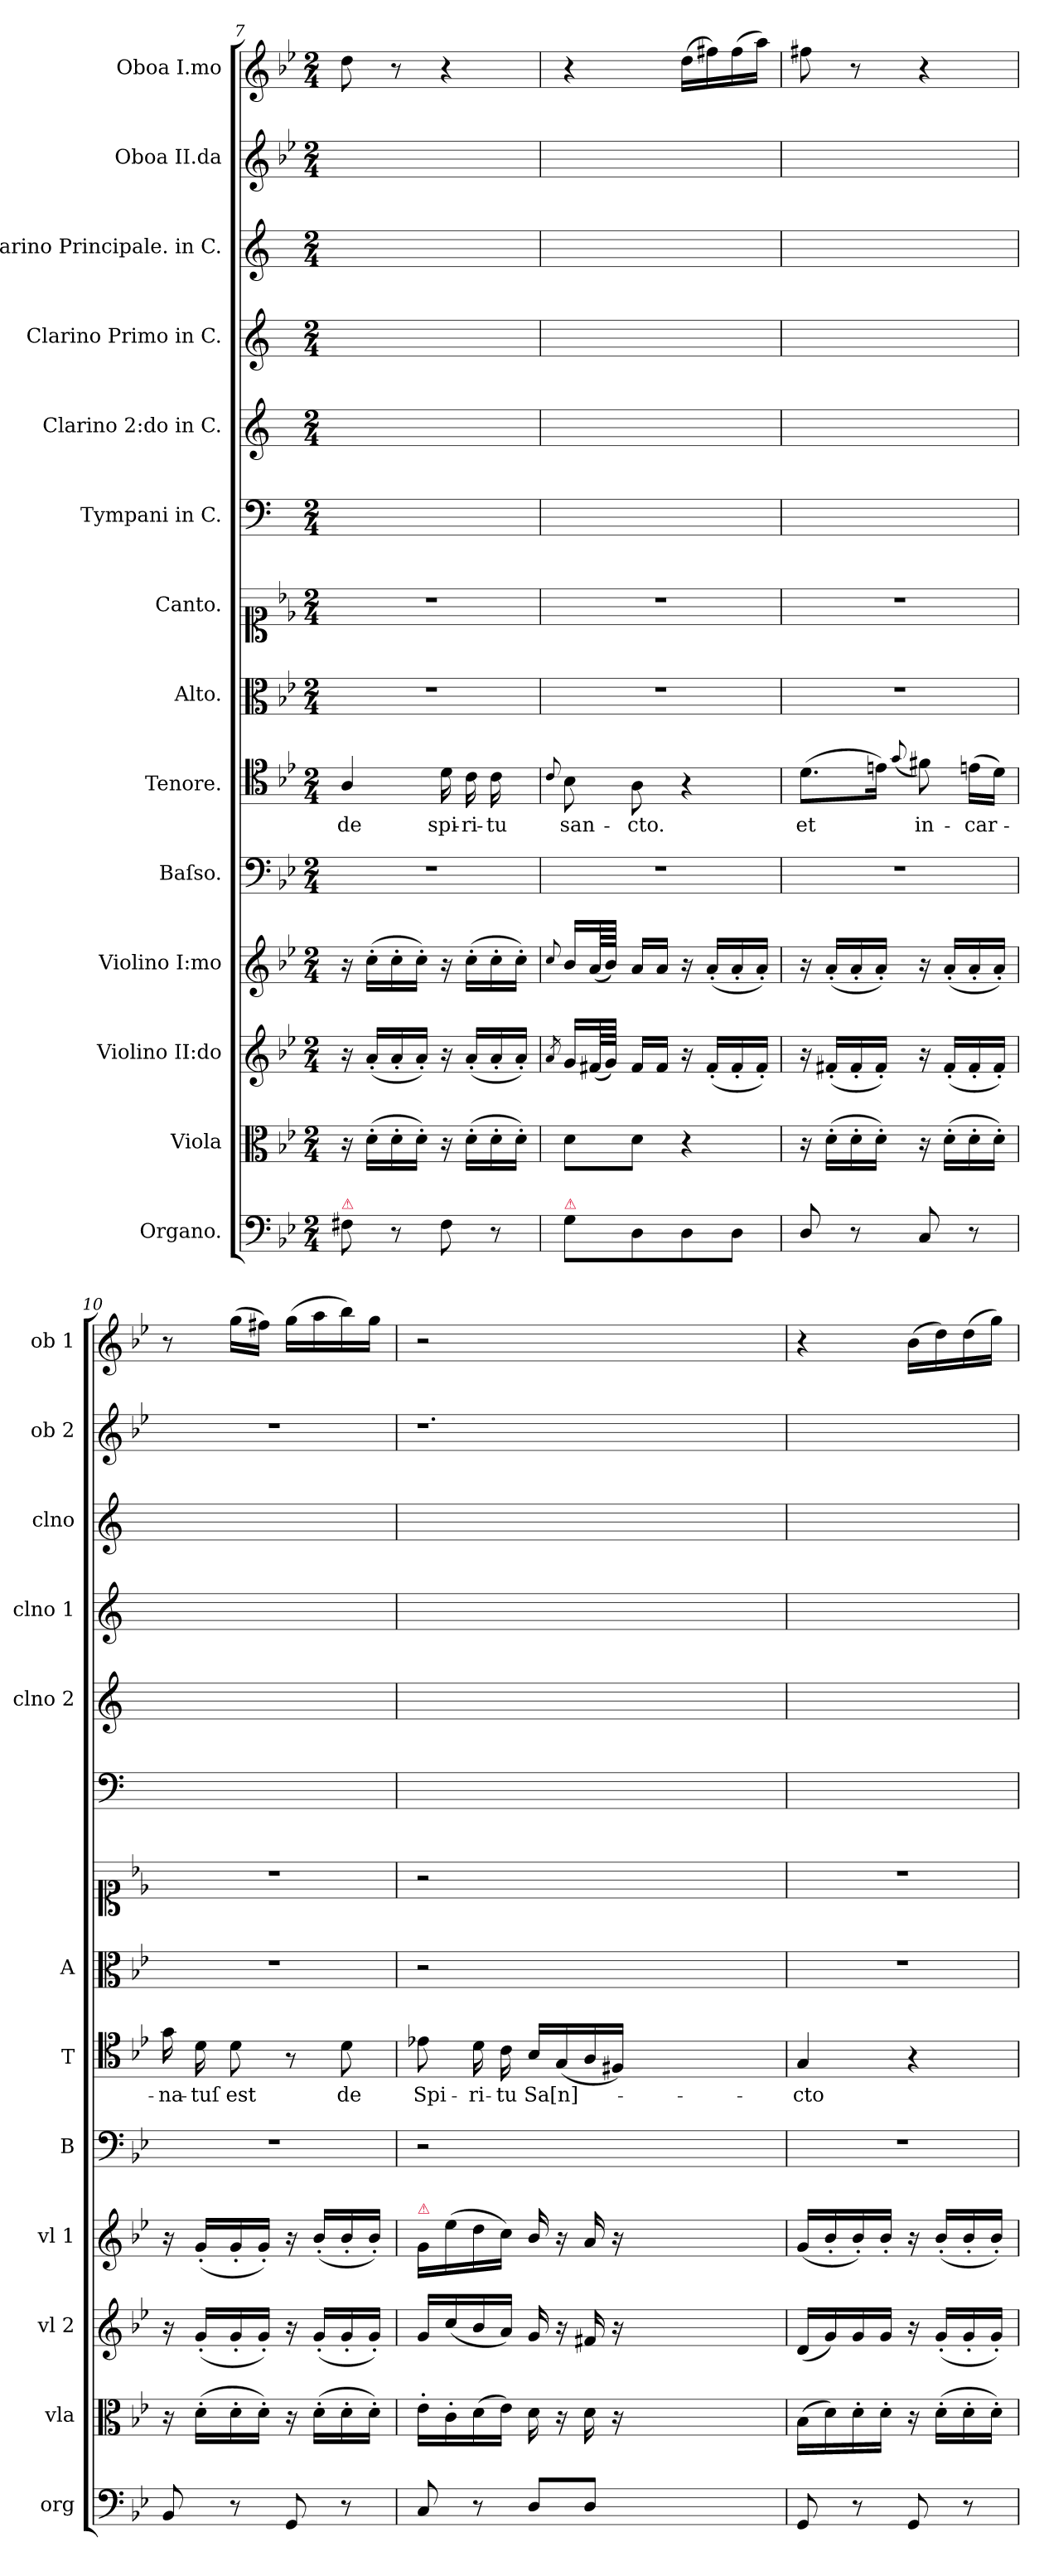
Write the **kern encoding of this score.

**kern	**kern	**kern	**kern	**kern	**kern	**text	**kern	**kern	**kern	**kern	**kern	**kern	**kern	**kern
*part14	*part13	*part12	*part11	*part10	*part9	*part9	*part8	*part7	*part6	*part5	*part4	*part3	*part2	*part1
*staff14	*staff13	*staff12	*staff11	*staff10	*staff9	*staff9	*staff8	*staff7	*staff6	*staff5	*staff4	*staff3	*staff2	*staff1
*I"Organo.	*I"Viola	*I"Violino II:do	*I"Violino I:mo	*I"Baſso.	*I"Tenore.	*	*I"Alto.	*I"Canto.	*I"Tympani in C.	*I"Clarino 2:do in C.	*I"Clarino Primo in C.	*I"Clarino Principale. in C.	*I"Oboa II.da	*I"Oboa I.mo
*I'org	*I'vla	*I'vl 2	*I'vl 1	*I'B	*I'T	*	*I'A	*	*	*I'clno 2	*I'clno 1	*I'clno	*I'ob 2	*I'ob 1
*clefF4	*clefC3	*clefG2	*clefG2	*clefF4	*clefC4	*	*clefC3	*clefC1	*clefF4	*clefG2	*clefG2	*clefG2	*clefG2	*clefG2
*k[b-e-]	*k[b-e-]	*k[b-e-]	*k[b-e-]	*k[b-e-]	*k[b-e-]	*	*k[b-e-]	*k[b-e-]	*k[]	*k[]	*k[]	*k[]	*k[b-e-]	*k[b-e-]
*g:	*g:	*g:	*g:	*g:	*g:	*	*g:	*g:	*	*	*	*	*g:	*g:
*M2/4	*M2/4	*M2/4	*M2/4	*M2/4	*M2/4	*	*M2/4	*M2/4	*M2/4	*M2/4	*M2/4	*M2/4	*M2/4	*M2/4
=7	=7	=7	=7	=7	=7	=7	=7	=7	=7	=7	=7	=7	=7	=7
!LO:TX:a:color=crimson:t=⚠	!	!	!	!	!	!	!	!	!	!	!	!	!	!
8F#X\	16r	16r	16r	2r	4A/	de	2r	2r	2ryy	2ryy	2ryy	2ryy	2ryy	8dd\
.	(>16d'>\LL	(<16a'</LL	(>16cc'>\LL	.	.	.	.	.	.	.	.	.	.	.
8r	16d'>\	16a'</	16cc'>\	.	.	.	.	.	.	.	.	.	.	8r
.	16d'>\JJ)	16a'</JJ)	16cc'>\JJ)	.	.	.	.	.	.	.	.	.	.	.
8F#\	16r	16r	16r	.	16d\	spi-	.	.	.	.	.	.	.	4r
.	(>16d'>\LL	(<16a'</LL	(>16cc'>\LL	.	16c\	-ri-	.	.	.	.	.	.	.	.
8r	16d'>\	16a'</	16cc'>\	.	16c\	-tu	.	.	.	.	.	.	.	.
.	16d'>\JJ)	16a'</JJ)	16cc'>\JJ)	.	16ryy	.	.	.	.	.	.	.	.	.
=8	=8	=8	=8	=8	=8	=8	=8	=8	=8	=8	=8	=8	=8	=8
.	.	8qa/	8qqcc/	.	8qqc/	.	.	.	.	.	.	.	.	.
!LO:TX:a:color=crimson:t=⚠	!	!	!	!	!	!	!	!	!	!	!	!	!	!
8G\L	8d\L	16g/LL	16b-/LL	2r	8B-\	san-	2r	2r	2ryy	2ryy	2ryy	2ryy	2ryy	4r
.	.	(<64f#X/LL	(<64a/LL	.	.	.	.	.	.	.	.	.	.	.
.	.	64g/JJJJ)	64b-/JJJJ)	.	.	.	.	.	.	.	.	.	.	.
.	.	32ryy	32ryy	.	.	.	.	.	.	.	.	.	.	.
8D\	8d\J	16f#/LL	16a/LL	.	8A\	-cto.	.	.	.	.	.	.	.	.
.	.	16f#/JJ	16a/JJ	.	.	.	.	.	.	.	.	.	.	.
8D\	4r	16r	16r	.	4r	.	.	.	.	.	.	.	.	(>16dd\LL
.	.	(<16f#'</LL	(<16a'</LL	.	.	.	.	.	.	.	.	.	.	16ff#X\)
8D\J	.	16f#'</	16a'</	.	.	.	.	.	.	.	.	.	.	(>16ff#\
.	.	16f#'</JJ)	16a'</JJ)	.	.	.	.	.	.	.	.	.	.	16aa\JJ)
=9	=9	=9	=9	=9	=9	=9	=9	=9	=9	=9	=9	=9	=9	=9
8D/	16r	16r	16r	2r	(>8.d\L	et	2r	2r	2ryy	2ryy	2ryy	2ryy	2ryy	8ff#X\
.	(>16d'>\LL	(<16f#X'</LL	(<16a'</LL	.	.	.	.	.	.	.	.	.	.	.
8r	16d'>\	16f#'</	16a'</	.	.	.	.	.	.	.	.	.	.	8r
.	16d'>\JJ)	16f#'</JJ)	16a'</JJ)	.	16en\Jk)	.	.	.	.	.	.	.	.	.
.	.	.	.	.	(<8qqg/	.	.	.	.	.	.	.	.	.
8C/	16r	16r	16r	.	8f#X\)	in-	.	.	.	.	.	.	.	4r
.	(>16d'>\LL	(<16f#'</LL	(<16a'</LL	.	.	.	.	.	.	.	.	.	.	.
8r	16d'>\	16f#'</	16a'</	.	(>16en\LL	-car-	.	.	.	.	.	.	.	.
.	16d'>\JJ)	16f#'</JJ)	16a'</JJ)	.	16d\JJ)	.	.	.	.	.	.	.	.	.
=10	=10	=10	=10	=10	=10	=10	=10	=10	=10	=10	=10	=10	=10	=10
8BB-/	16r	16r	16r	2r	16g\	-na-	2r	2r	2ryy	2ryy	2ryy	2ryy	2r	8r
.	(>16d'>\LL	(<16g'</LL	(<16g'</LL	.	16d\	-tuſ	.	.	.	.	.	.	.	.
8r	16d'>\	16g'</	16g'</	.	8d\	est	.	.	.	.	.	.	.	(>16gg\LL
.	16d'>\JJ)	16g'</JJ)	16g'</JJ)	.	.	.	.	.	.	.	.	.	.	16ff#X\JJ)
8GG/	16r	16r	16r	.	8r	.	.	.	.	.	.	.	.	(>16gg\LL
.	(>16d'>\LL	(<16g'</LL	(<16b-'</LL	.	.	.	.	.	.	.	.	.	.	16aa\
8r	16d'>\	16g'</	16b-'</	.	8d\	de	.	.	.	.	.	.	.	16bb-\)
.	16d'>\JJ)	16g'</JJ)	16b-'</JJ)	.	.	.	.	.	.	.	.	.	.	16gg\JJ
=11	=11	=11	=11	=11	=11	=11	=11	=11	=11	=11	=11	=11	=11	=11
!	!	!	!LO:TX:a:color=crimson:t=⚠	!	!	!	!	!	!	!	!	!	!	!
8C/	16e-'>\LL	16g/LL	16g/LL	2r	8e-X\	Spi-	2r	2r	2ryy	2ryy	2ryy	2ryy	1.r	2r
.	16c'>\	(<16cc/	(>16ee-\	.	.	.	.	.	.	.	.	.	.	.
8r	(>16d\	16b-/	16dd\	.	16d\	-ri-	.	.	.	.	.	.	.	.
.	16e-\JJ)	16a/JJ)	16cc\JJ)	.	16c\	-tu	.	.	.	.	.	.	.	.
8D/L	16d\	16g/	16b-/	.	16B-/LL	Sa[n]-	.	.	.	.	.	.	.	.
.	16r	16r	16r	.	(<16G/	.	.	.	.	.	.	.	.	.
8D/J	16d\	16f#X/	16a/	.	16A/	.	.	.	.	.	.	.	.	.
.	16r	16r	16r	.	16F#X/JJ)	.	.	.	.	.	.	.	.	.
1ryy	1ryy	1ryy	1ryy	1ryy	1ryy	.	1ryy	1ryy	1ryy	1ryy	1ryy	1ryy	.	1ryy
=12	=12	=12	=12	=12	=12	=12	=12	=12	=12	=12	=12	=12	=12	=12
8GG/	(>16B-\LL	(<16d/LL	(<16g/LL	2r	4G/	-cto	2r	2r	2ryy	2ryy	2ryy	2ryy	2ryy	4r
.	16d\)	16g/)	16b-'</	.	.	.	.	.	.	.	.	.	.	.
8r	16d'>\	16g/	16b-'</)	.	.	.	.	.	.	.	.	.	.	.
.	16d'>\JJ	16g/JJ	16b-'</JJ	.	.	.	.	.	.	.	.	.	.	.
8GG/	16r	16r	16r	.	4r	.	.	.	.	.	.	.	.	(>16b-\LL
.	(>16d'>\LL	(<16g'</LL	(<16b-'</LL	.	.	.	.	.	.	.	.	.	.	16dd\)
8r	16d'>\	16g'</	16b-'</	.	.	.	.	.	.	.	.	.	.	(>16dd\
.	16d'>\JJ)	16g'</JJ)	16b-'</JJ)	.	.	.	.	.	.	.	.	.	.	16gg\JJ)
=	=	=	=	=	=	=	=	=	=	=	=	=	=	=
*-	*-	*-	*-	*-	*-	*-	*-	*-	*-	*-	*-	*-	*-	*-
